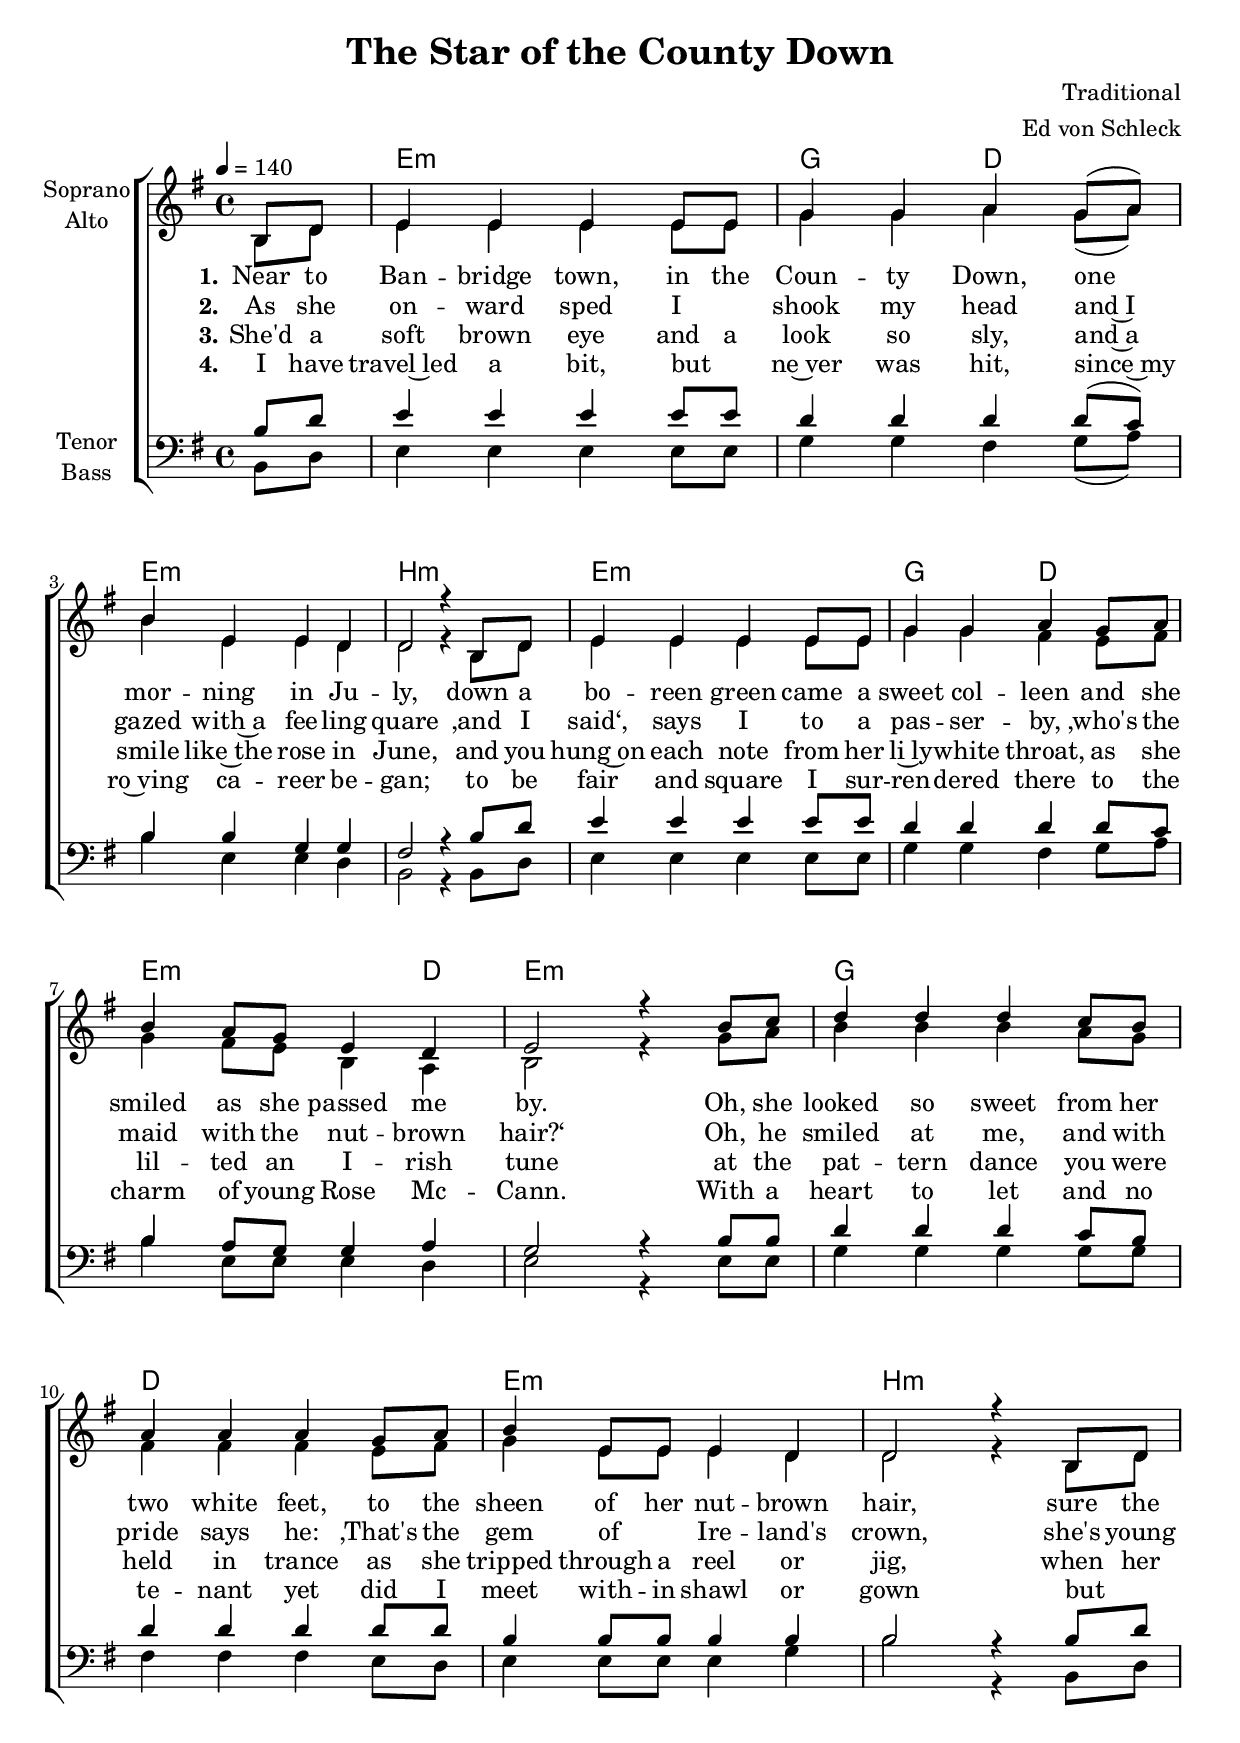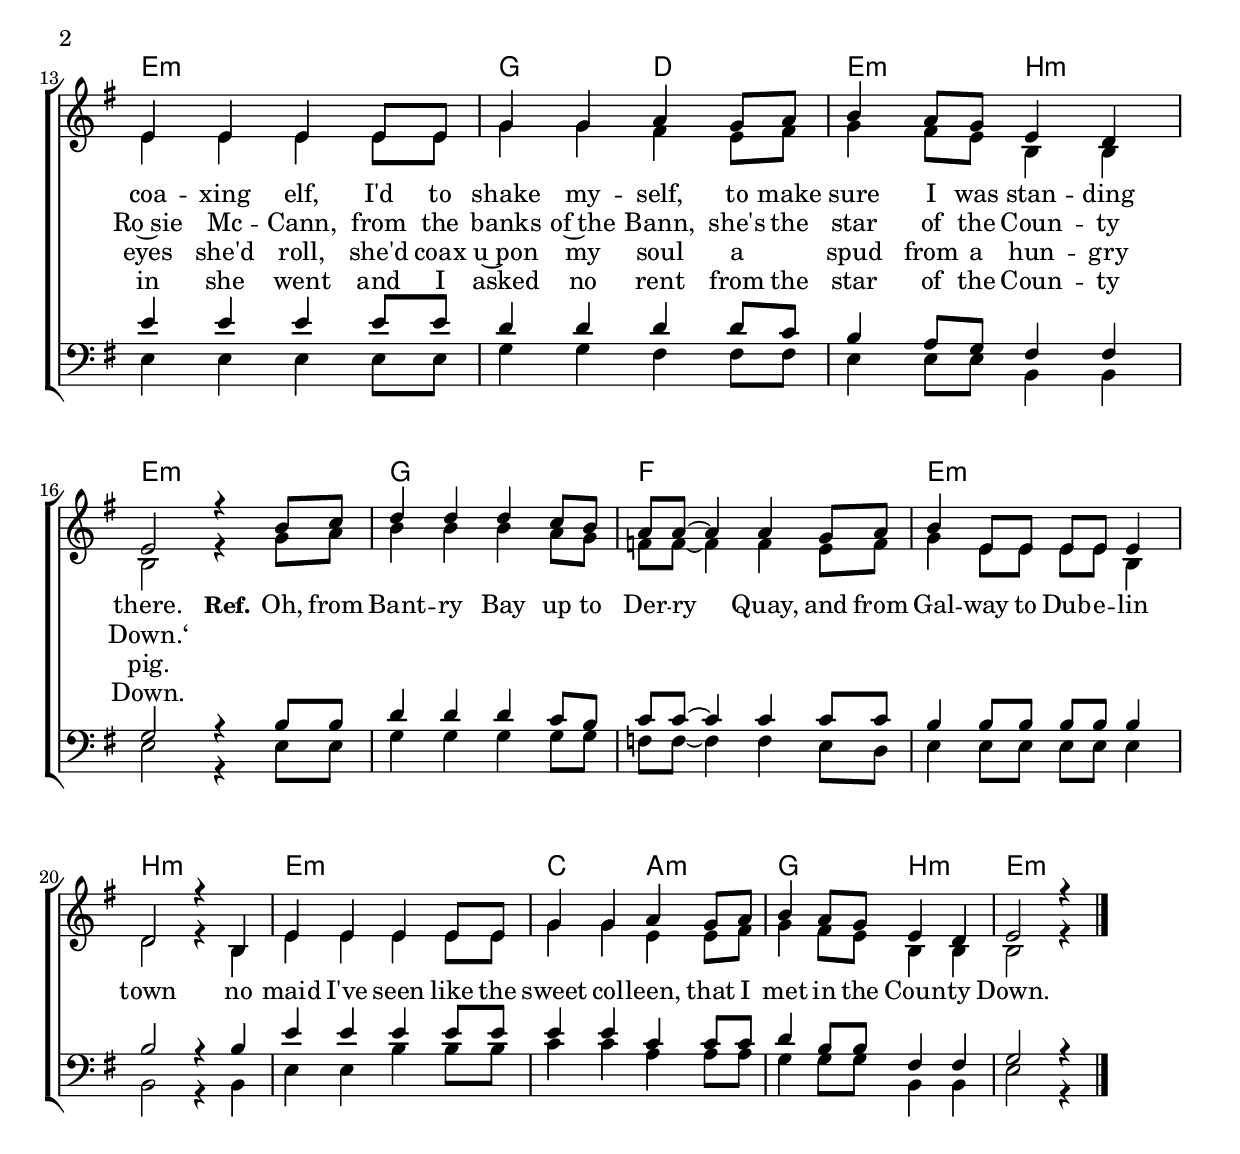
\version "2.16.1"

\header {
  title = "The Star of the County Down"
  composer = "Traditional"
  arranger = "Ed von Schleck"
}

global = {
  \key e \minor
  \time 4/4
  \partial 4
  \tempo 4=140
}

chordNames = \chordmode {
  \global
  \germanChords
  s4
  e1:m g2 d e1:m b:m
  e1:m g2 d e2.:m d4 e1:m
  
  g1 d e:m b:m
  e:m g2 d e:m b:m e1:m
  
  g1 f e:m b:m
  e:m c2 a:m g b:m e1:m
  
}

soprano = \relative c' {
  \global
  b8 d
  
  e4 e e e8 e
  g4 g a g8( a)
  b4 e, e d4
  d2 r4 b8 d
  
  e4 e e e8 e
  g4 g a g8 a
  b4 a8 g e4 d
  e2 r4 b'8 c
  
  d4 d d c8 b
  a4 a a g8 a
  b4 e,8 e e4 d
  d2 r4 b8 d
  
  e4 e e e8 e
  g4 g a g8 a
  b4 a8 g e4 d
  e2 r4 b'8 c
  
  d4 d d c8 b
  a8 a~ a4 a g8 a
  b4 e,8 e e e e4
  d2 r4 b
  
  e e e e8 e
  g4 g a g8 a
  b4 a8 g e4 d
  e2 r4 \bar "|."
  
}

alto = \relative c' {
  \global
  b8 d
  
  e4 e e e8 e
  g4 g a g8( a)
  b4 e, e d4
  d2 r4 b8 d
  
  e4 e e e8 e
  g4 g fis e8 fis
  g4 fis8 e b4 a
  b2 r4 g'8 a
  
  b4 b b a8 g
  fis4 fis fis e8 fis
  g4 e8 e e4 d
  d2 r4 b8 d
  
  e4 e e e8 e
  g4 g fis e8 fis
  g4 fis8 e b4 b
  b2 r4 g'8 a
  
  b4 b b a8 g
  f f~ f4 f e8 f
  g4 e8 e e e b4 
  d2 r4 b
  
  e4 e e e8 e
  g4 g e e8 fis
  g4 fis8 e b4 b
  b2 r4
  
}

tenor = \relative c' {
  \global
  b8 d
  
  e4 e e e8 e
  d4 d d d8( c)
  b4 b g g4
  fis2 r4 b8 d
  
  e4 e e e8 e
  d4 d d d8 c
  b4 a8 g g4 a
  g2 r4 b8 b
  
  d4 d d c8 b
  d4 d d d8 d
  b4 b8 b b4 b
  b2 r4 b8 d
  
  e4 e e e8 e
  d4 d d d8 c
  b4 a8 g fis4 fis
  g2 r4 b8 b
  
  d4 d d c8 b
  c c~ c4 c c8 c
  b4 b8 b b b b4
  b2 r4 b4
  
  e4 e e e8 e
  e4 e c c8 c
  d4 b8 b fis4 fis
  g2 r4
}

bass = \relative c {
  \global
  b8 d
  
  e4 e e e8 e
  g4 g fis g8( a)
  b4 e, e d4
  b2 r4 b8 d
  
  e4 e e e8 e
  g4 g fis g8 a
  b4 e,8 e e4 d
  e2 r4 e8 e
  
  g4 g g g8 g
  fis4 fis fis e8 d
  e4 e8 e e4 g
  b2 r4 b,8 d
  
  e4 e e e8 e
  g4 g fis fis8 fis
  e4 e8 e b4 b
  e2 r4 e8 e
  
  g4 g g g8 g
  f f~ f4 f e8 d
  e4 e8 e e e e4
  b2 r4 b4
  
  e4 e b' b8 b
  c4 c a a8 a
  g4 g8 g b,4 b
  e2 r4
  
  
}

verseOne = \lyricmode {
  \set stanza = "1."
  Near to Ban -- bridge town, in the Coun -- ty Down,
  one mor -- ning in Ju -- ly,
  down a bo -- reen green came a sweet col -- leen
  and she smiled as she passed me by.
  
  Oh, she looked so sweet from her two white feet,
  to the sheen of her nut -- brown hair,
  sure the coa -- xing elf, I'd to shake my -- self,
  to make sure I was stan -- ding there.
  
  \set stanza = "Ref."
  Oh, from Bant -- ry Bay up to Der -- ry Quay,
  and from Gal -- way to Dub -- e -- lin town
  no maid I've seen like the sweet col -- leen,
  that I met in the Coun -- ty Down.
  
}

verseTwo = \lyricmode {
  \set stanza = "2."
  As she on -- ward sped I _ shook my head
  and~I gazed with~a fee -- ling quare
  ‚and I said‘, says I to a pas -- ser -- by,
  ‚who's the maid with the nut -- brown hair?‘
  Oh, he smiled at me, and with pride says he:
  ‚That's the gem of _ Ire -- land's crown,
  she's young Ro~sie Mc -- Cann, from the banks of~the Bann,
  she's the star of the Coun -- ty Down.‘
  
}

verseThree = \lyricmode {
  \set stanza = "3."
  She'd a soft brown eye and a look so sly,
  and~a smile like~the rose in June,
  and you hung~on each note from her li~ly -- white throat,
  as she lil -- ted an I -- rish tune
  at the pat -- tern dance you were held in trance
  as she tripped through a reel or jig,
  when her eyes she'd roll, she'd coax u~pon my soul
  a _ spud from a hun -- gry pig.
  
}

verseFour = \lyricmode {
  \set stanza = "4."
  I have travel~led a bit, but _ ne~ver was hit,
  since~my ro~ving ca -- reer be -- gan;
  to be fair and square I sur -- ren -- dered there
  to the charm of young Rose Mc -- Cann.
  With a heart to let and no te -- nant yet
  did I meet with -- in shawl or gown
  but _ in she went and I asked no rent
  from the star of the Coun -- ty Down.
  
}

chordsPart = \new ChordNames \chordNames

choirPart = \new ChoirStaff <<
  \new Staff \with {
    instrumentName = \markup \center-column { "Soprano" "Alto" }
  } <<
    \new Voice = "soprano" { \voiceOne \soprano }
    \new Voice = "alto" { \voiceTwo \alto }
  >>
  \new Lyrics \with {
    \override VerticalAxisGroup #'staff-affinity = #CENTER
  } \lyricsto "soprano" \verseOne
  \new Lyrics \with {
    \override VerticalAxisGroup #'staff-affinity = #CENTER
  } \lyricsto "soprano" \verseTwo
  \new Lyrics \with {
    \override VerticalAxisGroup #'staff-affinity = #CENTER
  } \lyricsto "soprano" \verseThree
  \new Lyrics \with {
    \override VerticalAxisGroup #'staff-affinity = #CENTER
  } \lyricsto "soprano" \verseFour
  \new Staff \with {
    instrumentName = \markup \center-column { "Tenor" "Bass" }
  } <<
    \clef bass
    \new Voice = "tenor" { \voiceOne \tenor }
    \new Voice = "bass" { \voiceTwo \bass }
  >>
>>

\score {
  <<
    \chordsPart
    \choirPart
  >>
  \layout { }
  \midi {
    \context {
      \Score
      tempoWholesPerMinute = #(ly:make-moment 100 4)
    }
  }
}
